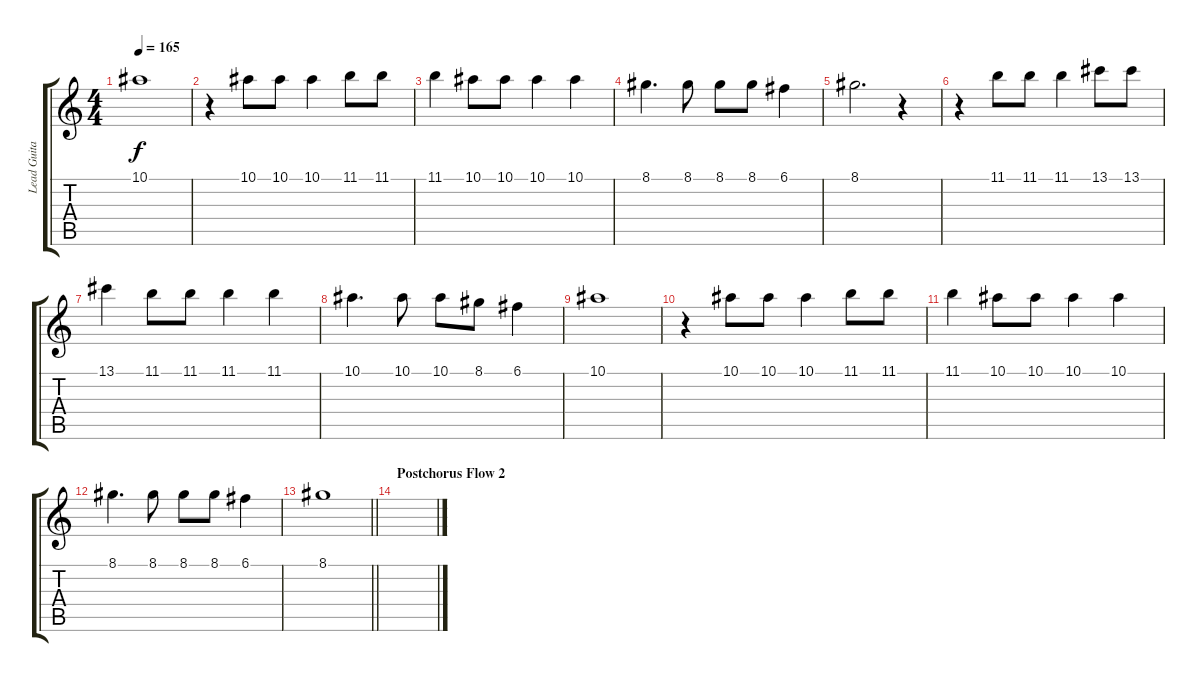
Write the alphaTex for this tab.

\track ("Lead Guitar" "Lead Guita") {instrument distortionguitar}
\staff {score tabs}
\tuning (C4 G3 Eb3 Bb2 F2 C2) {hide}
\ts (4 4)
\tempo 165
\clef g2
\ks c
10.1.1{dy f} |
r.4 10.1.8 10.1.8 10.1.4 11.1.8 11.1.8 |
11.1.4 10.1.8 10.1.8 10.1.4 10.1.4 |
8.1.4{d} 8.1.8 8.1.8 8.1.8 6.1.4 |
8.1.2{d} r.4 |
r.4 11.1.8 11.1.8 11.1.4 13.1.8 13.1.8 |
13.1.4 11.1.8 11.1.8 11.1.4 11.1.4 |
10.1.4{d} 10.1.8 10.1.8 8.1.8 6.1.4 |
10.1.1 |
r.4 10.1.8 10.1.8 10.1.4 11.1.8 11.1.8 |
11.1.4 10.1.8 10.1.8 10.1.4 10.1.4 |
8.1.4{d} 8.1.8 8.1.8 8.1.8 6.1.4 |
\barLineRight lightlight
8.1.1 |
\section ("" "Postchorus Flow 2")
